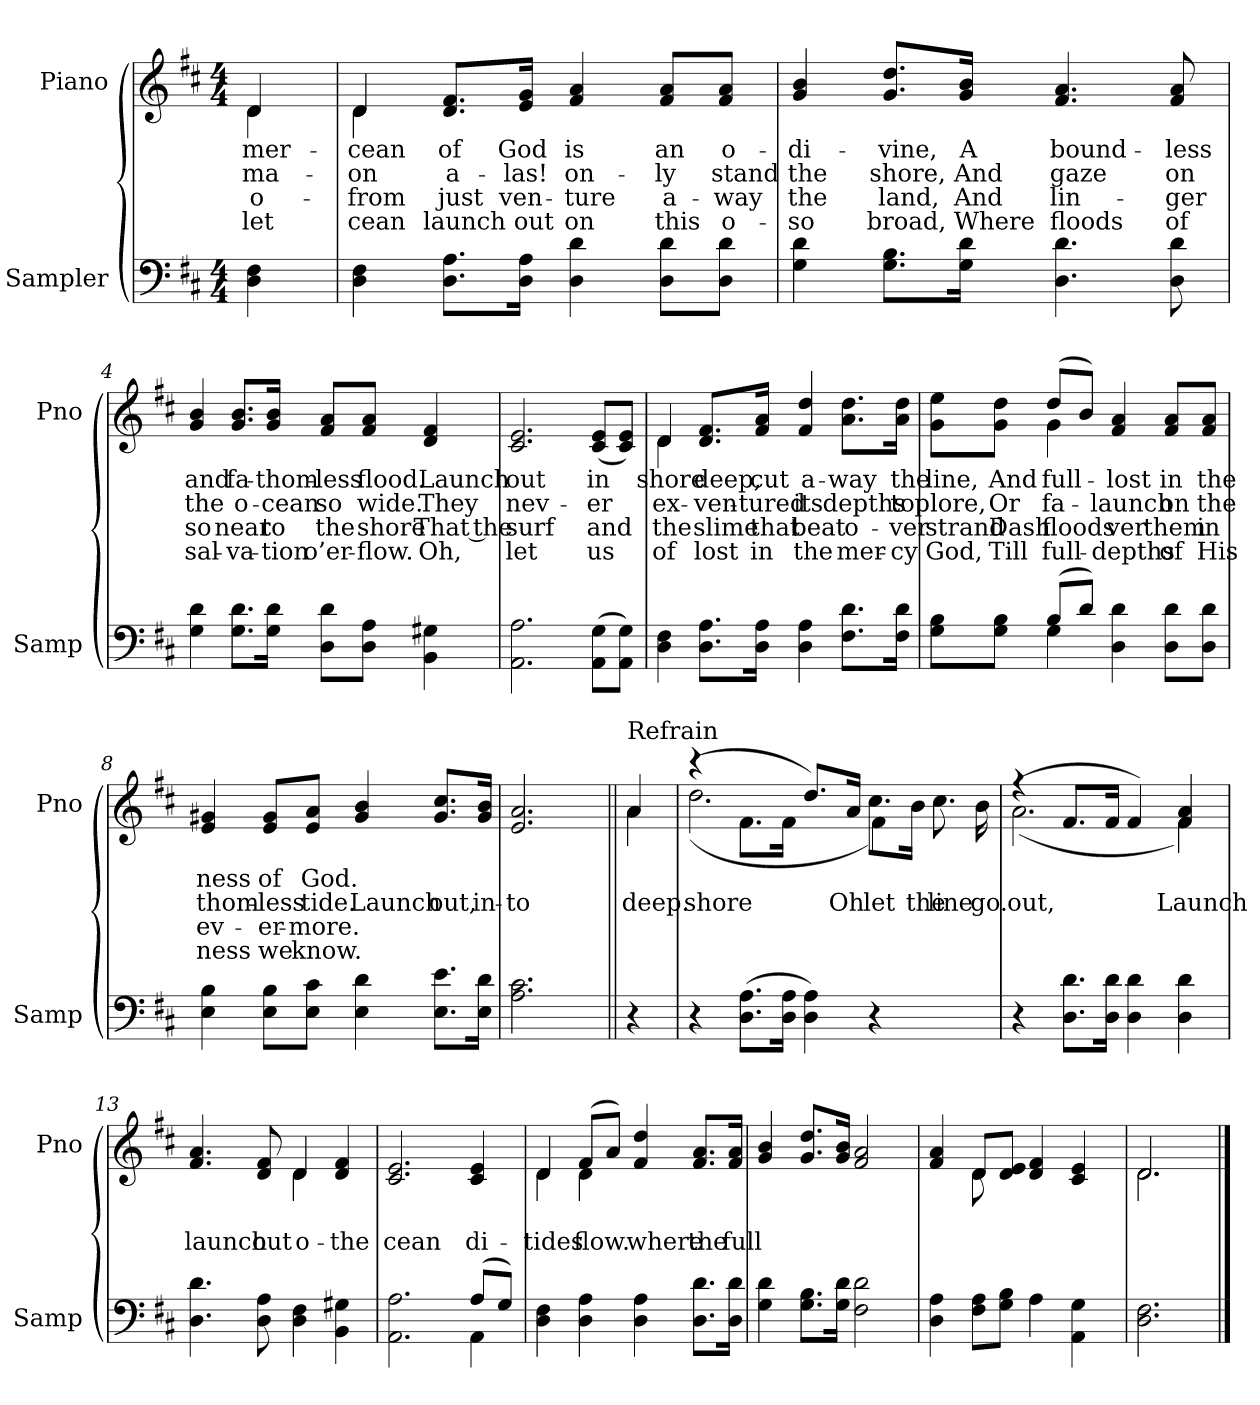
**kern	**kern	**text	**text	**text	**text
*part2	*part1	*part1	*part1	*part1	*part1
*staff2	*staff1	*staff1	*staff1	*staff1	*staff1
*I"Sampler	*I"Piano	*	*	*	*
*I'Samp	*I'Pno	*	*	*	*
*clefF4	*clefG2	*	*	*	*
*k[f#c#]	*k[f#c#]	*	*	*	*
*D:	*D:	*	*	*	*
*M4/4	*M4/4	*	*	*	*
=1	=1	=1	=1	=1	=1
*	*^	*	*	*	*
4D 4F#	4d/	4d	mer-	ma-	o-	let
=2	=2	=2	=2	=2	=2	=2
4D 4F#	4d/	4d	-cean	on	from	-cean
8.D\ 8.A\L	8.d/ 8.f#/L	2.ryy	of	a-	just	launch
16D\ 16A\Jk	16e/ 16g/Jk	.	God	-las!	ven-	out
4D 4d	4f# 4a	.	is	on-	-ture	on
8D\ 8d\L	8f#/ 8a/L	.	an	-ly	a-	this
8D\ 8d\J	8f#/ 8a/J	.	o-	stand	-way	o-
*	*v	*v	*	*	*	*
=3	=3	=3	=3	=3	=3
4G 4d	4g 4b	di-	the	the	so
8.G\ 8.B\L	8.g/ 8.dd/L	-vine,	shore,	land,	broad,
16G\ 16d\Jk	16g/ 16b/Jk	A	And	And	Where
4.D 4.d	4.f# 4.a	bound-	gaze	lin-	floods
8D 8d	8f# 8a	-less	on	-ger	of
=4	=4	=4	=4	=4	=4
4G 4d	4g 4b	and	the	so	sal-
8.G\ 8.d\L	8.g/ 8.b/L	fa-	o-	near	-va-
16G\ 16d\Jk	16g/ 16b/Jk	-thom-	-cean	to	-tion
8D\ 8d\L	8f#/ 8a/L	-less	so	the	o’er-
8D\ 8A\J	8f#/ 8a/J	flood.	wide.	shore	-flow.
4BB 4G#X	4d 4f#	Launch	They	That the	Oh,
=5	=5	=5	=5	=5	=5
2.AA 2.A	2.c# 2.e	out	nev-	surf	let
(8AA\ 8G\L	(8c#/ 8e/L	in	-er	and	us
8AA\ 8G\J)	8c#/ 8e/J)	.	.	.	.
=6	=6	=6	=6	=6	=6
*	*^	*	*	*	*
4D 4F#	4d/	4d	shore	ex-	the	of
8.D\ 8.A\L	8.d/ 8.f#/L	2.ryy	deep,	ven-	slime	lost
16D\ 16A\Jk	16f#/ 16a/Jk	.	cut	-tured	that	in
4D 4A	4f# 4dd	.	a-	its	beat	the
8.F#\ 8.d\L	8.a\ 8.dd\L	.	-way	depths	o-	mer-
16F#\ 16d\Jk	16a\ 16dd\Jk	.	the	to	-ver	-cy
=7	=7	=7	=7	=7	=7	=7
*^	*	*	*	*	*	*
8G\ 8B\L	4ryy	8g\ 8ee\L	4ryy	line,	-plore,	strand	God,
8G\ 8B\J	.	8g\ 8dd\J	.	And	Or	Dash	Till
(8B/L	4G	(8dd/L	4g	full-	fa-	floods	full-
8d/J)	.	8b/J)	.	.	.	.	.
4D 4d	2ryy	4f# 4a	2ryy	lost	launch	-ver	depths
8D\ 8d\L	.	8f#/ 8a/L	.	in	on	them	of
8D\ 8d\J	.	8f#/ 8a/J	.	the	the	in	His
*v	*v	*	*	*	*	*	*
*	*v	*v	*	*	*	*
=8	=8	=8	=8	=8	=8
4E 4B	4e 4g#X	-ness	-thom-	ev-	-ness
8E\ 8B\L	8e/ 8g#/L	of	-less	-er-	we
8E\ 8c#\J	8e/ 8a/J	God.	tide.	-more.	know.
4E 4d	4g# 4b	.	Launch	.	.
8.E\ 8.e\L	8.g#/ 8.cc#/L	.	out,	.	.
16E\ 16d\Jk	16g#/ 16b/Jk	.	in-	.	.
=9	=9	=9	=9	=9	=9
2.A 2.c#	2.e 2.a	.	-to	.	.
=10||	=10||	=10||	=10||	=10||	=10||
*	*^	*	*	*	*
!	!LO:TX:t=Refrain	!	!	!	!	!
4r	4a/	4a	.	deep.	.	.
=11	=11	=11	=11	=11	=11	=11
4r	(4r	(2.dd	.	shore	.	.
(8.D\ 8.A\L	8.f#\L	.	.	.	.	.
16D\ 16A\Jk	16f#\Jk	.	.	.	.	.
4D 4A)	8.dd/L)	.	.	.	.	.
.	16a/Jk	.	.	Oh	.	.
4r	8.cc#\L	4f#)	.	let	.	.
.	16b\Jk	.	.	the	.	.
4ryy	4ryy	8.cc#	.	line	.	.
.	.	16b	.	go.	.	.
=12	=12	=12	=12	=12	=12	=12
4r	(4r	(2.a	.	out,	.	.
8.D\ 8.d\L	8.f#/L	.	.	.	.	.
16D\ 16d\Jk	16f#/Jk	.	.	.	.	.
4D 4d	4f#/)	.	.	.	.	.
4D 4d	4f# 4a	4f#)	.	Launch	.	.
=13	=13	=13	=13	=13	=13	=13
4.D 4.d	4.f# 4.a	2ryy	.	launch	.	.
8D 8A	8d 8f#	.	.	out	.	.
4D 4F#	4d/	4d	.	o-	.	.
4BB 4G#X	4d 4f#	4ryy	.	the	.	.
*	*v	*v	*	*	*	*
=14	=14	=14	=14	=14	=14
*^	*	*	*	*	*
2.AA 2.A	2.ryy	2.c# 2.e	.	-cean	.	.
(8A/L	4AA	4c# 4e	.	di-	.	.
8G/J)	.	.	.	.	.	.
*v	*v	*	*	*	*	*
=15	=15	=15	=15	=15	=15
*	*^	*	*	*	*
4D 4F#	4d/	4d	.	tides	.	.
4D 4A	(8f#/L	4d	.	flow.	.	.
.	8a/J)	.	.	.	.	.
4D 4A	4f# 4dd	2ryy	.	where	.	.
8.D\ 8.d\L	8.f#/ 8.a/L	.	.	the	.	.
16D\ 16d\Jk	16f#/ 16a/Jk	.	.	full	.	.
*	*v	*v	*	*	*	*
=16	=16	=16	=16	=16	=16
4G 4d	4g 4b	.	.	.	.
8.G\ 8.B\L	8.g/ 8.dd/L	.	.	.	.
16G\ 16d\Jk	16g/ 16b/Jk	.	.	.	.
2F# 2d	2f# 2a	.	.	.	.
=17	=17	=17	=17	=17	=17
*	*^	*	*	*	*
4D 4A	4f# 4a	4ryy	.	.	.	.
8F#\ 8A\L	8d/L	8d	.	.	.	.
8G\ 8B\J	8d/ 8e/J	2ryy	.	.	.	.
4A	4d 4f#	.	.	.	.	.
4AA 4G	4c# 4e	.	.	.	.	.
.	.	8ryy	.	.	.	.
=18	=18	=18	=18	=18	=18	=18
2.D 2.F#	2.d/	2.d	.	.	.	.
*	*v	*v	*	*	*	*
==	==	==	==	==	==
*-	*-	*-	*-	*-	*-
